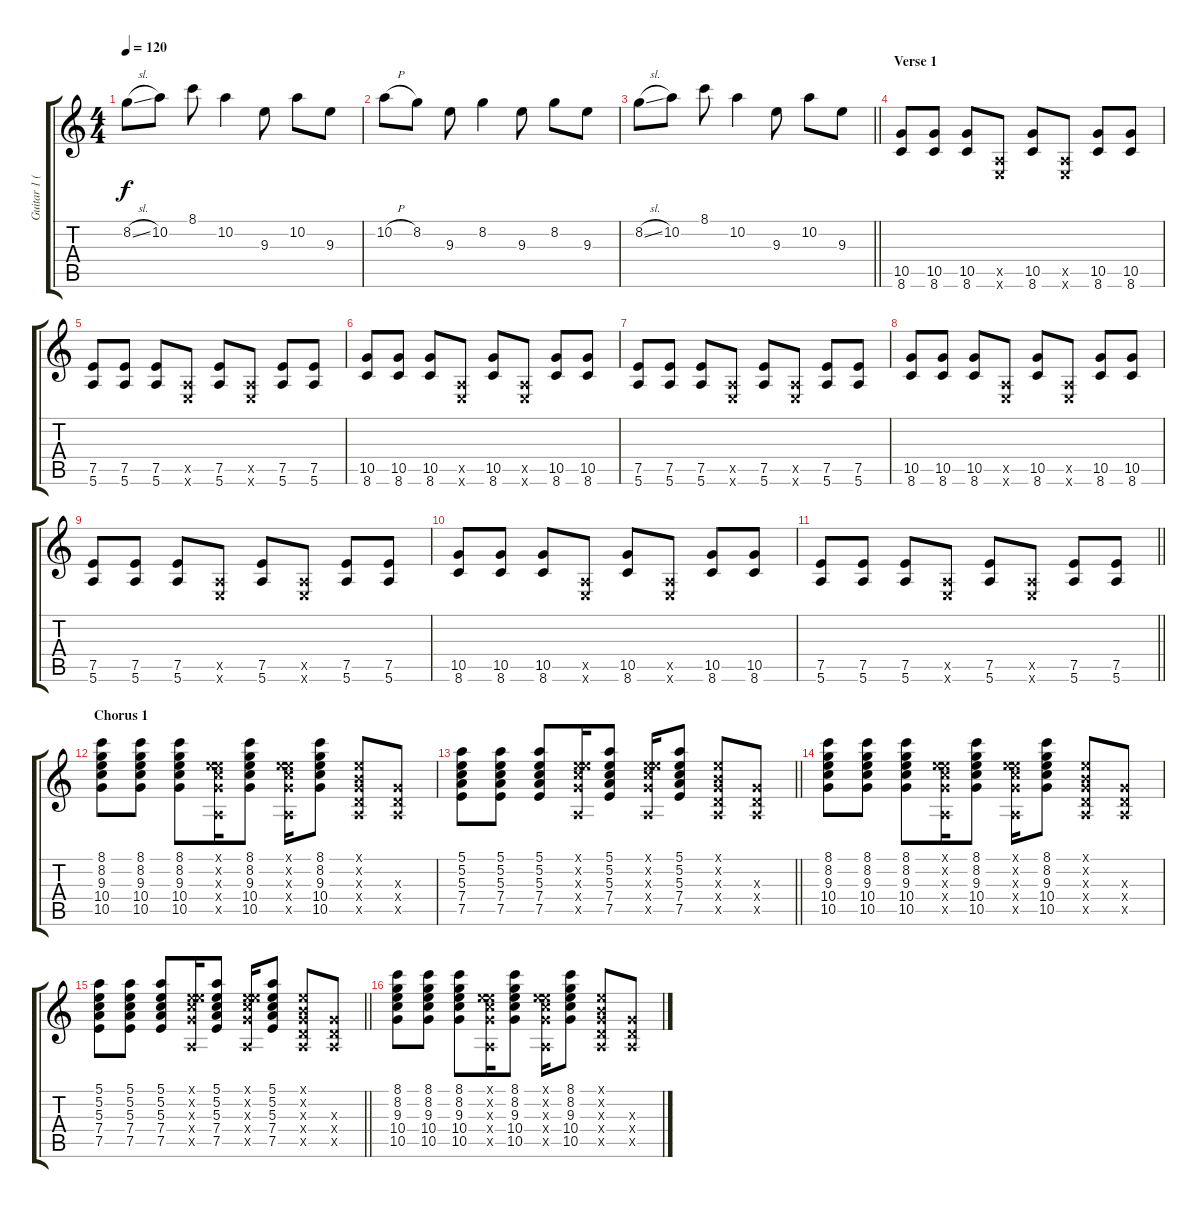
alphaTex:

\track ("Guitar 1 (Alex Kapranos)" "Guitar 1 (") {instrument electricguitarclean}
\staff {score tabs}
\tuning (E4 B3 G3 D3 A2 E2) {hide}
\ts (4 4)
\tempo 120
\clef g2
\ks c
8.2{sl}.8{dy f} 10.2.8 8.1.8 10.2.4 9.3.8 10.2.8 9.3.8 |
10.2{h}.8 8.2.8 9.3.8 8.2.4 9.3.8 8.2.8 9.3.8 |
\barLineRight lightlight
8.2{sl}.8 10.2.8 8.1.8 10.2.4 9.3.8 10.2.8 9.3.8 |
\section ("" "Verse 1")
(10.5 8.6).8{instrument electricguitarclean} (10.5 8.6).8 (10.5 8.6).8 (0.5{x} 0.6{x}).8 (10.5 8.6).8 (0.5{x} 0.6{x}).8 (10.5 8.6).8 (10.5 8.6).8 |
(7.5 5.6).8 (7.5 5.6).8 (7.5 5.6).8 (0.5{x} 0.6{x}).8 (7.5 5.6).8 (0.5{x} 0.6{x}).8 (7.5 5.6).8 (7.5 5.6).8 |
(10.5 8.6).8 (10.5 8.6).8 (10.5 8.6).8 (0.5{x} 0.6{x}).8 (10.5 8.6).8 (0.5{x} 0.6{x}).8 (10.5 8.6).8 (10.5 8.6).8 |
(7.5 5.6).8 (7.5 5.6).8 (7.5 5.6).8 (0.5{x} 0.6{x}).8 (7.5 5.6).8 (0.5{x} 0.6{x}).8 (7.5 5.6).8 (7.5 5.6).8 |
(10.5 8.6).8 (10.5 8.6).8 (10.5 8.6).8 (0.5{x} 0.6{x}).8 (10.5 8.6).8 (0.5{x} 0.6{x}).8 (10.5 8.6).8 (10.5 8.6).8 |
(7.5 5.6).8 (7.5 5.6).8 (7.5 5.6).8 (0.5{x} 0.6{x}).8 (7.5 5.6).8 (0.5{x} 0.6{x}).8 (7.5 5.6).8 (7.5 5.6).8 |
(10.5 8.6).8 (10.5 8.6).8 (10.5 8.6).8 (0.5{x} 0.6{x}).8 (10.5 8.6).8 (0.5{x} 0.6{x}).8 (10.5 8.6).8 (10.5 8.6).8 |
\barLineRight lightlight
(7.5 5.6).8 (7.5 5.6).8 (7.5 5.6).8 (0.5{x} 0.6{x}).8 (7.5 5.6).8 (0.5{x} 0.6{x}).8 (7.5 5.6).8 (7.5 5.6).8 |
\section ("" "Chorus 1")
(8.1 8.2 9.3 10.4 10.5).8 (8.1 8.2 9.3 10.4 10.5).8 (8.1 8.2 9.3 10.4 10.5).8 (0.1{x} 5.2{x} 5.3{x} 5.4{x} 0.5{x}).16 (8.1 8.2 9.3 10.4 10.5).8 (0.1{x} 5.2{x} 5.3{x} 5.4{x} 0.5{x}).16 (8.1 8.2 9.3 10.4 10.5).8 (0.1{x} 0.2{x} 0.3{x} 0.4{x} 0.5{x}).8 (0.3{x} 0.4{x} 0.5{x}).8 |
\barLineRight lightlight
(5.1 5.2 5.3 7.4 7.5).8 (5.1 5.2 5.3 7.4 7.5).8 (5.1 5.2 5.3 7.4 7.5).8 (0.1{x} 5.2{x} 5.3{x} 5.4{x} 0.5{x}).16 (5.1 5.2 5.3 7.4 7.5).8 (0.1{x} 5.2{x} 5.3{x} 5.4{x} 0.5{x}).16 (5.1 5.2 5.3 7.4 7.5).8 (0.1{x} 0.2{x} 0.3{x} 0.4{x} 0.5{x}).8 (0.3{x} 0.4{x} 0.5{x}).8 |
(8.1 8.2 9.3 10.4 10.5).8 (8.1 8.2 9.3 10.4 10.5).8 (8.1 8.2 9.3 10.4 10.5).8 (0.1{x} 5.2{x} 5.3{x} 5.4{x} 0.5{x}).16 (8.1 8.2 9.3 10.4 10.5).8 (0.1{x} 5.2{x} 5.3{x} 5.4{x} 0.5{x}).16 (8.1 8.2 9.3 10.4 10.5).8 (0.1{x} 0.2{x} 0.3{x} 0.4{x} 0.5{x}).8 (0.3{x} 0.4{x} 0.5{x}).8 |
\barLineRight lightlight
(5.1 5.2 5.3 7.4 7.5).8 (5.1 5.2 5.3 7.4 7.5).8 (5.1 5.2 5.3 7.4 7.5).8 (0.1{x} 5.2{x} 5.3{x} 5.4{x} 0.5{x}).16 (5.1 5.2 5.3 7.4 7.5).8 (0.1{x} 5.2{x} 5.3{x} 5.4{x} 0.5{x}).16 (5.1 5.2 5.3 7.4 7.5).8 (0.1{x} 0.2{x} 0.3{x} 0.4{x} 0.5{x}).8 (0.3{x} 0.4{x} 0.5{x}).8 |
(8.1 8.2 9.3 10.4 10.5).8 (8.1 8.2 9.3 10.4 10.5).8 (8.1 8.2 9.3 10.4 10.5).8 (0.1{x} 5.2{x} 5.3{x} 5.4{x} 0.5{x}).16 (8.1 8.2 9.3 10.4 10.5).8 (0.1{x} 5.2{x} 5.3{x} 5.4{x} 0.5{x}).16 (8.1 8.2 9.3 10.4 10.5).8 (0.1{x} 0.2{x} 0.3{x} 0.4{x} 0.5{x}).8 (0.3{x} 0.4{x} 0.5{x}).8
